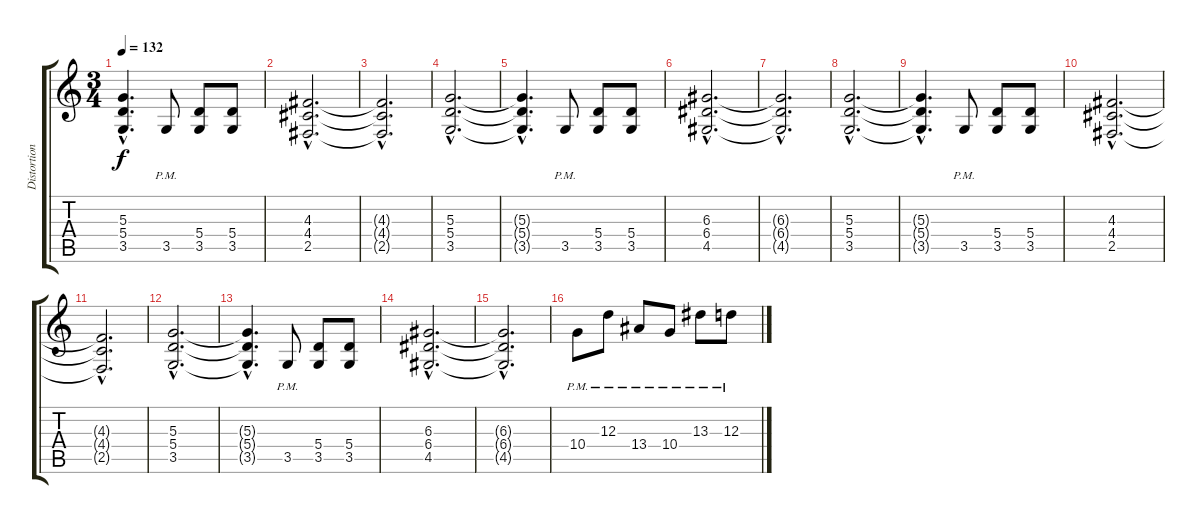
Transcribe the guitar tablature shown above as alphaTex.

\track ("Distortion guitar 1" "Distortion") {instrument distortionguitar}
\staff {score tabs}
\tuning (B3 Gb3 D3 A2 E2 B1) {hide}
\ts (3 4)
\tempo 132
\clef g2
\ks c
(5.3{hac t} 5.4{hac t} 3.5{hac t}).4{d dy f} 3.5{pm}.8 (5.4 3.5).8 (5.4 3.5).8 |
(4.3{hac} 4.4{hac} 2.5{hac}).2{d} |
(4.3{hac t} 4.4{hac t} 2.5{hac t}).2{d} |
(5.3{hac} 5.4{hac} 3.5{hac}).2{d} |
(5.3{hac t} 5.4{hac t} 3.5{hac t}).4{d} 3.5{pm}.8 (5.4 3.5).8 (5.4 3.5).8 |
(6.3{hac} 6.4{hac} 4.5{hac}).2{d} |
(6.3{hac t} 6.4{hac t} 4.5{hac t}).2{d} |
(5.3{hac} 5.4{hac} 3.5{hac}).2{d} |
(5.3{hac t} 5.4{hac t} 3.5{hac t}).4{d} 3.5{pm}.8 (5.4 3.5).8 (5.4 3.5).8 |
(4.3{hac} 4.4{hac} 2.5{hac}).2{d} |
(4.3{hac t} 4.4{hac t} 2.5{hac t}).2{d} |
(5.3{hac} 5.4{hac} 3.5{hac}).2{d} |
(5.3{hac t} 5.4{hac t} 3.5{hac t}).4{d} 3.5{pm}.8 (5.4 3.5).8 (5.4 3.5).8 |
(6.3{hac} 6.4{hac} 4.5{hac}).2{d} |
(6.3{hac t} 6.4{hac t} 4.5{hac t}).2{d} |
10.4{pm}.8 12.3{pm}.8 13.4{pm}.8 10.4{pm}.8 13.3{pm}.8 12.3{pm}.8
